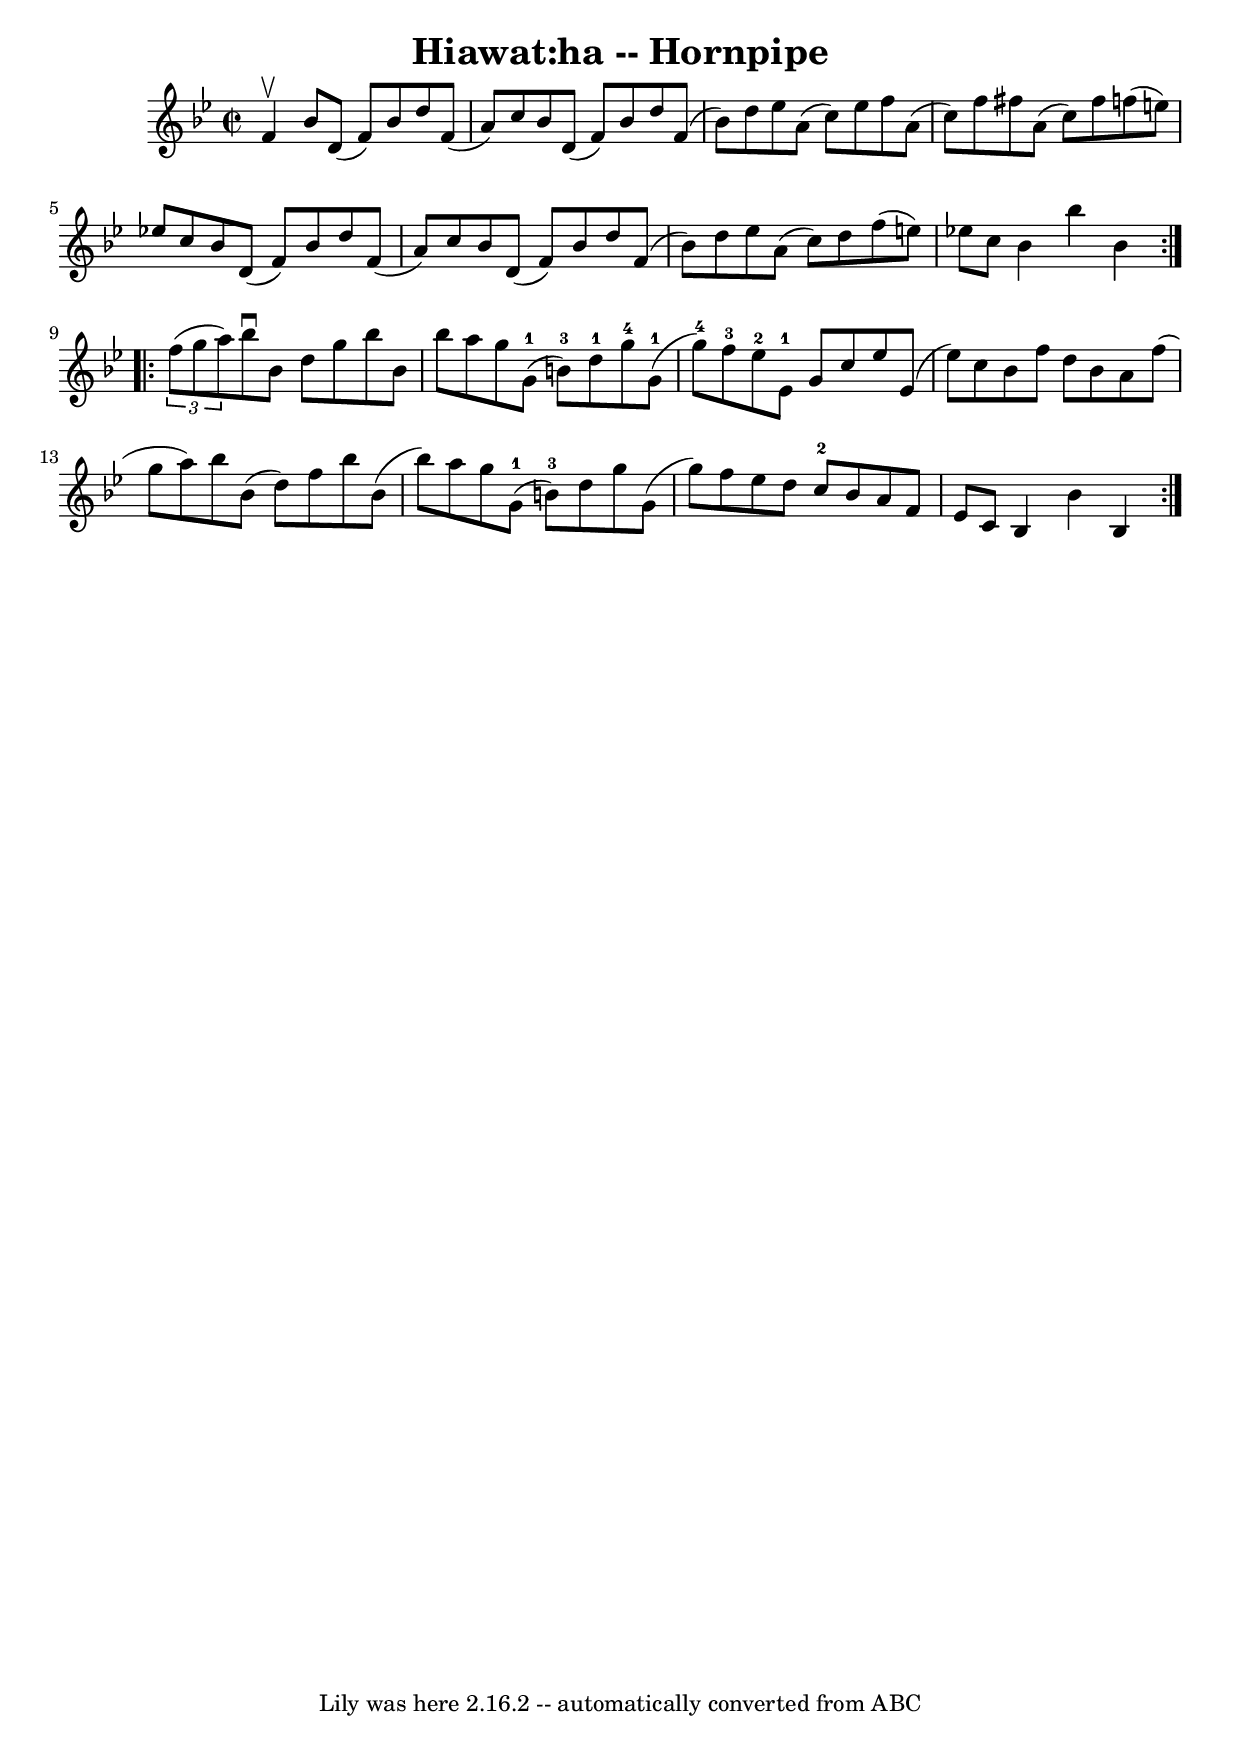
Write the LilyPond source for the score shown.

\version "2.7.40"
\include "Mammoth.ily"
\header {
	book = "Cole's 1000 Fiddle Tunes"
	crossRefNumber = "1"
	footnotes = ""
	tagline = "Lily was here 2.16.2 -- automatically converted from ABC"
	title = "Hiawat:ha -- Hornpipe"
}
voicedefault =  {
\set Score.defaultBarType = "empty"

\repeat volta 2 {
\override Staff.TimeSignature #'style = #'C
 \time 2/2 \key bes \major f'4^\upbow |
 bes'8 d'8 (f'8)   
bes'8 d''8 f'8 (a'8) c''8  |
 bes'8 d'8 (f'8)   
bes'8 d''8 f'8 (bes'8) d''8  |
 ees''8 a'8 (c''8  
-) ees''8 f''8 a'8 (c''8) f''8  |
 fis''8 a'8 (
c''8) fis''8 f''!8 (e''8) ees''!8 c''8  |
 bes'8   
 d'8 (f'8) bes'8 d''8 f'8 (a'8) c''8  |
 bes'8    
d'8 (f'8) bes'8 d''8 f'8 (bes'8) d''8  |
 ees''8  
 a'8 (c''8) d''8 f''8 (e''8) ees''!8 c''8  |
   
bes'4 bes''4 bes'4    }     \repeat volta 2 {   \times 2/3 { f''8 (
g''8 a''8) } |
 bes''8^\downbow bes'8 d''8 g''8    
bes''8 bes'8 bes''8 a''8  |
 g''8 g'8-1(b'8-3) 
 d''8-1 g''8-4 g'8-1(g''8-4) f''8-3 |
     
 ees''8-2 ees'8-1 g'8 c''8 ees''8 ees'8 (ees''8)   
c''8  |
 bes'8 f''8 d''8 bes'8 a'8 f''8 (g''8 a''8 
) |
 bes''8 bes'8 (d''8) f''8 bes''8 bes'8 (
bes''8) a''8  |
 g''8 g'8-1(b'8-3) d''8 g''8  
 g'8 (g''8) f''8  |
 ees''8 d''8 c''8-2 bes'8    
a'8 f'8 ees'8 c'8  |
 bes4 bes'4 bes4  }   
}

\score{
    <<

	\context Staff="default"
	{
	    \voicedefault 
	}

    >>
	\layout {
	}
	\midi {}
}
